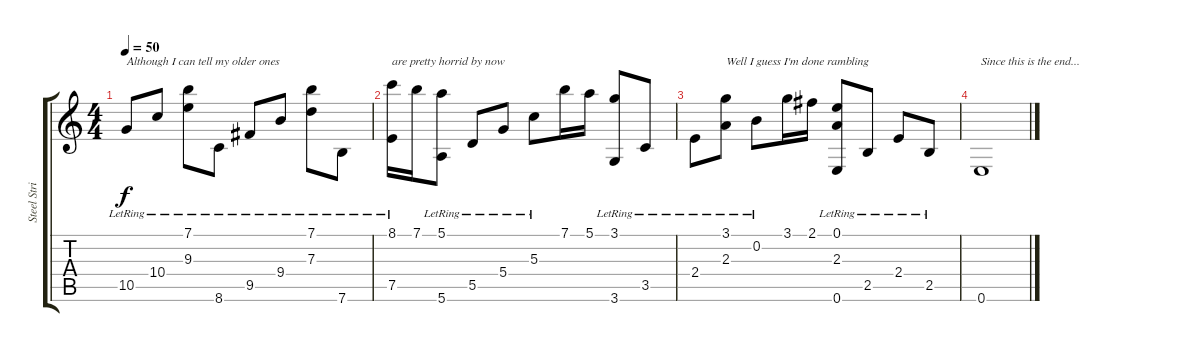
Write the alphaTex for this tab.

\track ("Steel String" "Steel Stri") {instrument acousticguitarsteel}
\staff {score tabs}
\tuning (E4 B3 G3 D3 A2 E2) {hide}
\ts (4 4)
\tempo 50
\clef g2
\ks c
10.5{lr}.8{txt "Although I can tell my older ones " dy f} 10.4{lr}.8 (7.1{lr} 9.3{lr}).8 8.6{lr}.8 9.5{lr}.8 9.4{lr}.8 (7.1{lr} 7.3{lr}).8 7.6{lr}.8 |
(8.1 7.5{lr}).16{txt "are pretty horrid by now"} 7.1.16 (5.1{lr} 5.6{lr}).8 5.5{lr}.8 5.4{lr}.8 5.3{lr}.8 7.1.16 5.1.16 (3.1{lr} 3.6{lr}).8 3.5{lr}.8 |
2.4{lr}.8 (3.1{lr} 2.3{lr}).8{txt "Well I guess I'm done rambling"} 0.2{lr}.8 3.1.16 2.1.16 (0.1{lr} 2.3{lr} 0.6{lr}).8 2.5{lr}.8 2.4{lr}.8 2.5{lr}.8 |
0.6.1{txt "Since this is the end..."}
